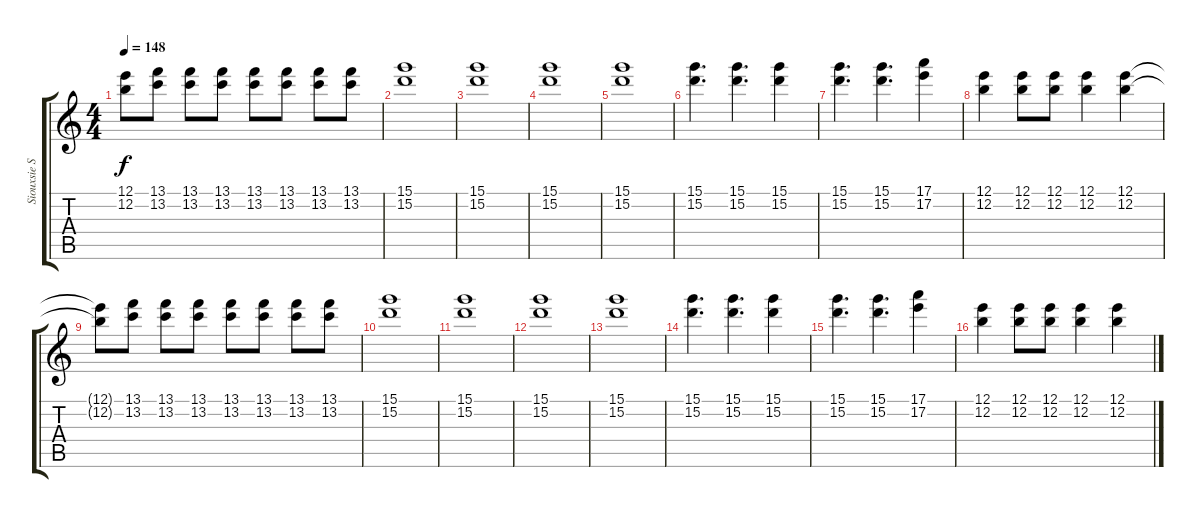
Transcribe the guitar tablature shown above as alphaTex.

\track ("Siouxsie Sioux" "Siouxsie S") {instrument electricguitarclean}
\staff {score tabs}
\tuning (E4 B3 G3 D3 A2 E2) {hide}
\ts (4 4)
\tempo 148
\clef g2
\ks c
(12.1{t} 12.2{t}).8{dy f} (13.1 13.2).8 (13.1 13.2).8 (13.1 13.2).8 (13.1 13.2).8 (13.1 13.2).8 (13.1 13.2).8 (13.1 13.2).8 |
(15.1 15.2).1 |
(15.1 15.2).1 |
(15.1 15.2).1 |
(15.1 15.2).1 |
(15.1 15.2).4{d} (15.1 15.2).4{d} (15.1 15.2).4 |
(15.1 15.2).4{d} (15.1 15.2).4{d} (17.1 17.2).4 |
(12.1 12.2).4 (12.1 12.2).8 (12.1 12.2).8 (12.1 12.2).4 (12.1 12.2).4 |
(12.1{t} 12.2{t}).8 (13.1 13.2).8 (13.1 13.2).8 (13.1 13.2).8 (13.1 13.2).8 (13.1 13.2).8 (13.1 13.2).8 (13.1 13.2).8 |
(15.1 15.2).1 |
(15.1 15.2).1 |
(15.1 15.2).1 |
(15.1 15.2).1 |
(15.1 15.2).4{d} (15.1 15.2).4{d} (15.1 15.2).4 |
(15.1 15.2).4{d} (15.1 15.2).4{d} (17.1 17.2).4 |
(12.1 12.2).4 (12.1 12.2).8 (12.1 12.2).8 (12.1 12.2).4 (12.1 12.2).4
